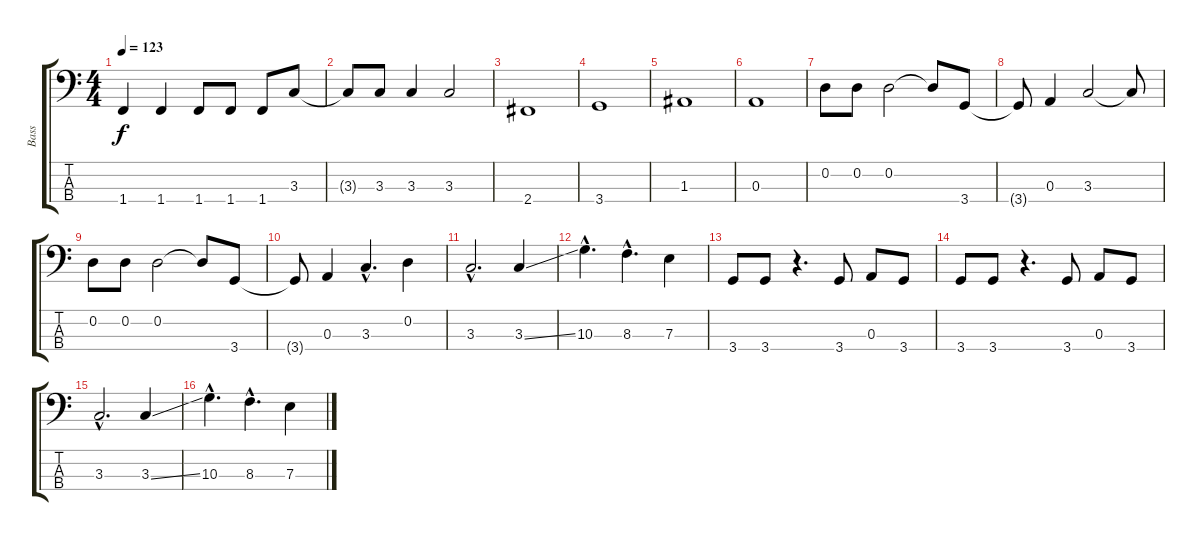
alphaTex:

\track ("Bass" "Bass") {instrument electricbasspick}
\staff {score tabs}
\tuning (G2 D2 A1 E1) {hide}
\ts (4 4)
\tempo 123
\clef f4
\ks c
1.4.4{dy f} 1.4.4 1.4.8 1.4.8 1.4.8 3.3.8 |
3.3{t}.8 3.3.8 3.3.4 3.3.2 |
2.4.1 |
3.4.1 |
1.3.1 |
0.3.1 |
0.2.8 0.2.8 0.2.2 0.2{t}.8 3.4.8 |
3.4{t}.8 0.3.4 3.3.2 3.3{t}.8 |
0.2.8 0.2.8 0.2.2 0.2{t}.8 3.4.8 |
3.4{t}.8 0.3.4 3.3{hac}.4{d} 0.2.4 |
3.3{hac}.2{d} 3.3{ss}.4 |
10.3{hac}.4{d} 8.3{hac}.4{d} 7.3.4 |
3.4.8 3.4.8 r.4{d} 3.4.8 0.3.8 3.4.8 |
3.4.8 3.4.8 r.4{d} 3.4.8 0.3.8 3.4.8 |
3.3{hac}.2{d} 3.3{ss}.4 |
10.3{hac}.4{d} 8.3{hac}.4{d} 7.3.4
